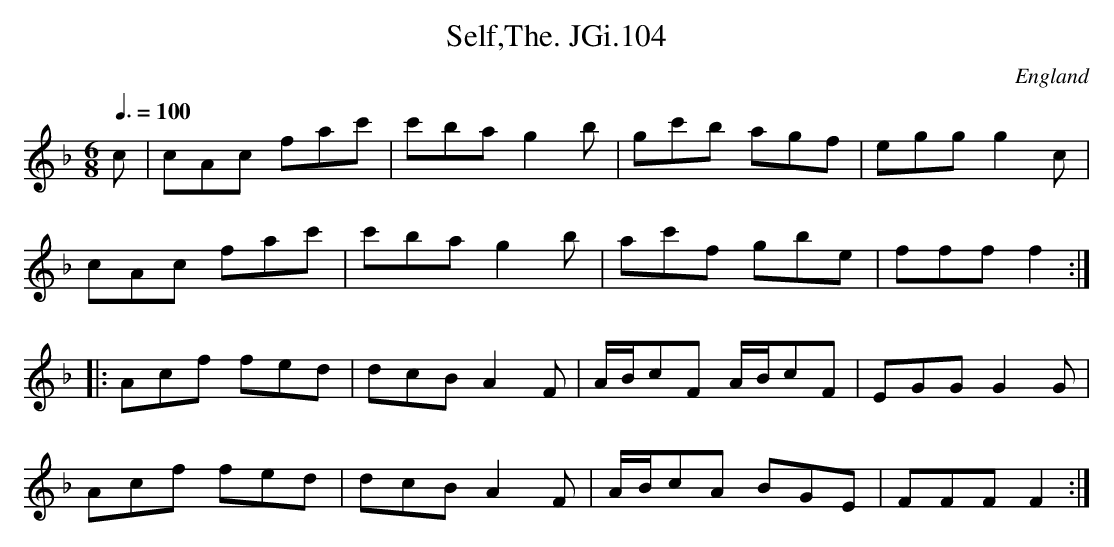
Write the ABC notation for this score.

X:1
T:Self,The. JGi.104
O:England
M:6/8
L:1/8
Q:3/8=100
K:F major
c|cAc fac'|c'bag2b| gc'b agf|eggg2c|
cAc fac'|c'ba g2b|ac'f gbe|ffff2:|
|:Acf fed|dcBA2F|A/B/cF A/B/cF|EGGG2G|
Acf fed|dcBA2F|A/B/cA BGE|FFF F2:|
